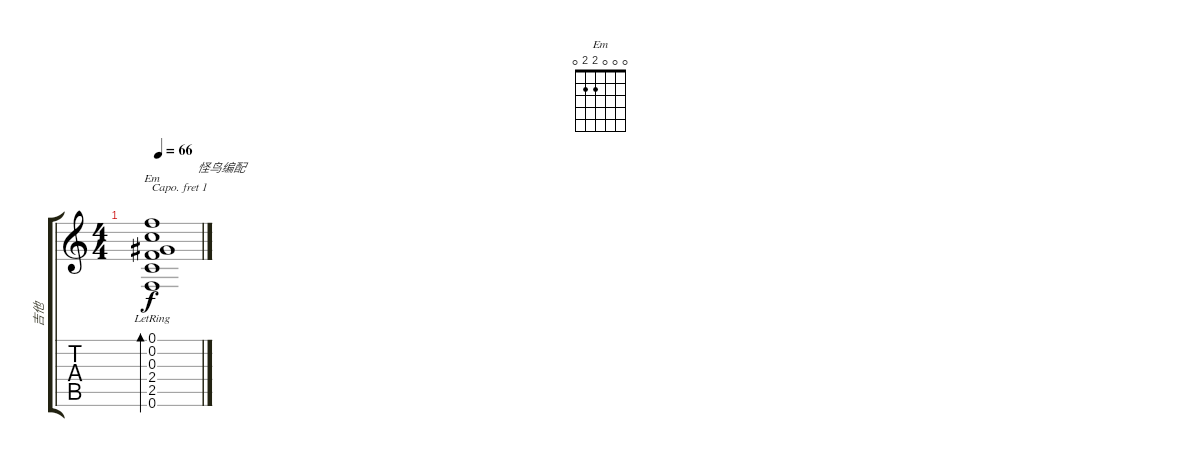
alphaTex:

\track ("吉他" "吉他") {instrument acousticguitarsteel}
\staff {score tabs}
\capo 1
\tuning (E4 B3 G3 D3 A2 E2) {hide}
\chord ("Em" 0 0 0 2 2 0)
\ts (4 4)
\tempo 66
\clef g2
\ks c
(0.1{lr} 0.2{lr} 0.3{lr} 2.4{lr} 2.5{lr} 0.6{lr}).1{bd 480 ch "Em" txt "               怪鸟编配" dy f}
